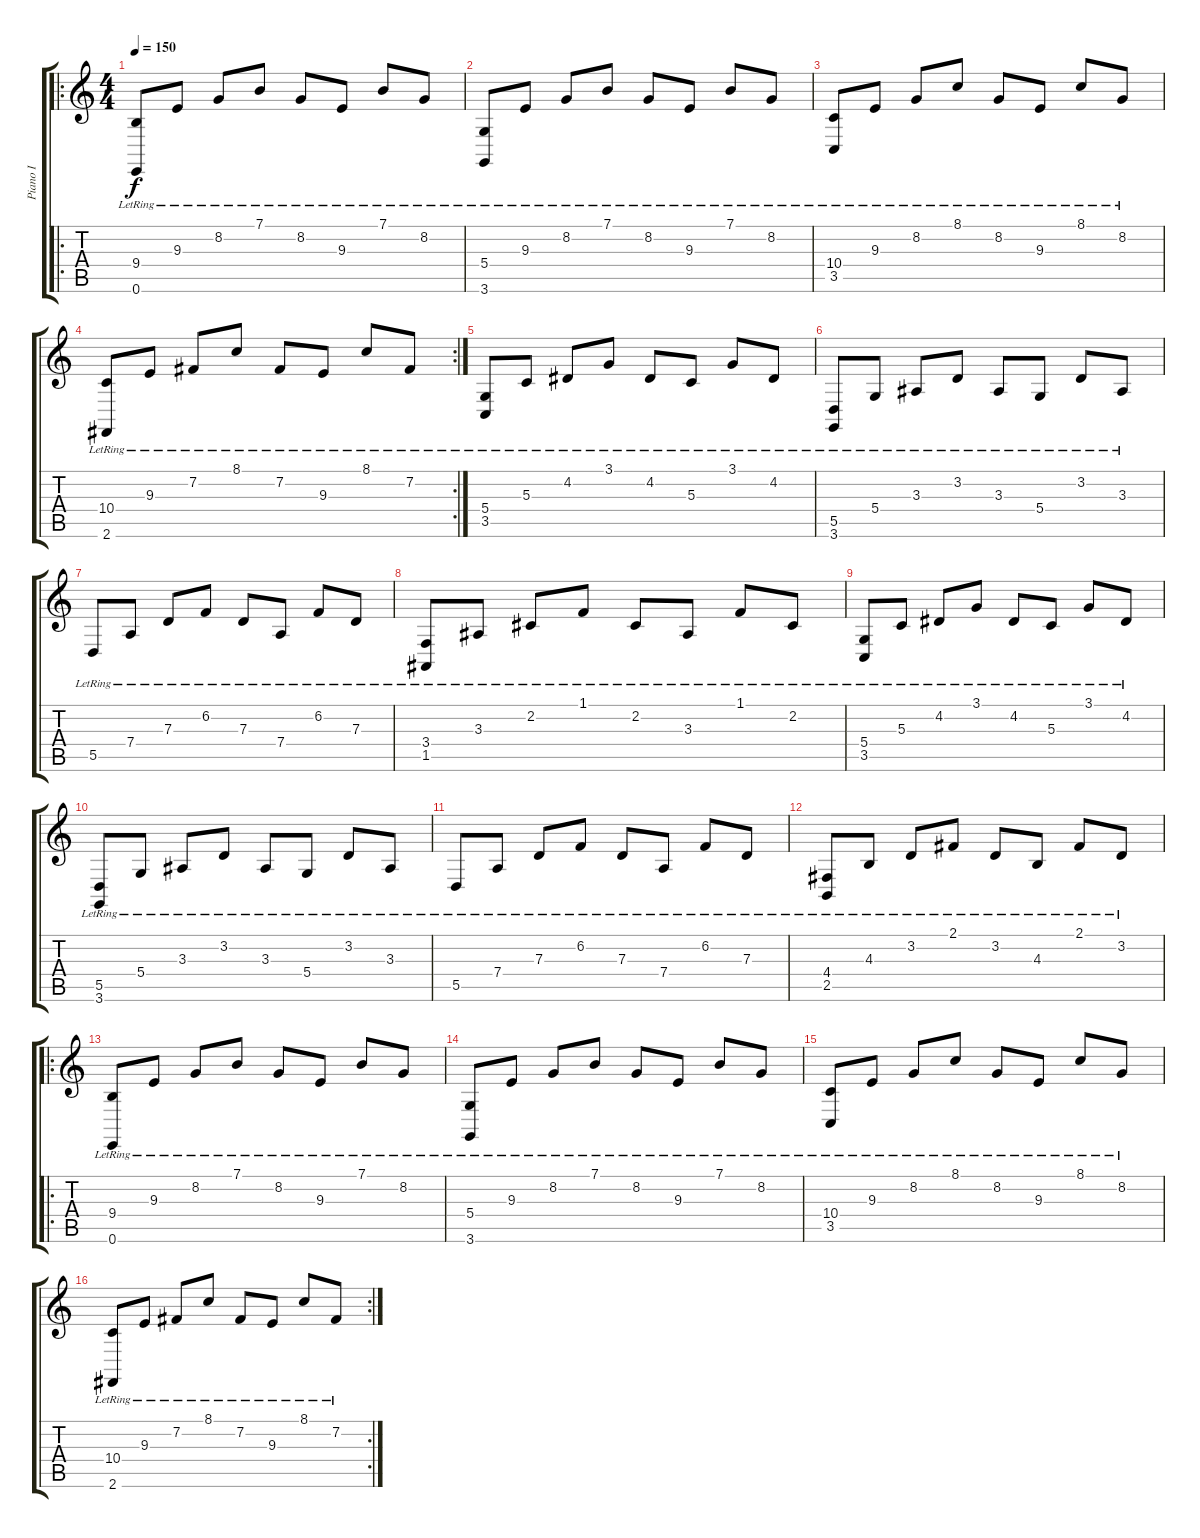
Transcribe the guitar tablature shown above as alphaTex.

\track ("Piano I" "Piano I") {instrument acousticgrandpiano}
\staff {score tabs}
\tuning (E4 B3 G3 D3 A2 E2) {hide}
\ro
\ts (4 4)
\tempo 150
\clef g2
\ks c
(9.4{lr} 0.6{lr}).8{dy f volume 14} 9.3{lr}.8 8.2{lr}.8 7.1{lr}.8 8.2{lr}.8 9.3{lr}.8 7.1{lr}.8 8.2{lr}.8 |
(5.4{lr} 3.6{lr}).8 9.3{lr}.8 8.2{lr}.8 7.1{lr}.8 8.2{lr}.8 9.3{lr}.8 7.1{lr}.8 8.2{lr}.8 |
(10.4{lr} 3.5{lr}).8 9.3{lr}.8 8.2{lr}.8 8.1{lr}.8 8.2{lr}.8 9.3{lr}.8 8.1{lr}.8 8.2{lr}.8 |
\rc 2
(10.4{lr} 2.6{lr}).8 9.3{lr}.8 7.2{lr}.8 8.1{lr}.8 7.2{lr}.8 9.3{lr}.8 8.1{lr}.8 7.2{lr}.8 |
(5.4{lr} 3.5{lr}).8 5.3{lr}.8 4.2{lr}.8 3.1{lr}.8 4.2{lr}.8 5.3{lr}.8 3.1{lr}.8 4.2{lr}.8 |
(5.5{lr} 3.6{lr}).8 5.4{lr}.8 3.3{lr}.8 3.2{lr}.8 3.3{lr}.8 5.4{lr}.8 3.2{lr}.8 3.3{lr}.8 |
5.5{lr}.8 7.4{lr}.8 7.3{lr}.8 6.2{lr}.8 7.3{lr}.8 7.4{lr}.8 6.2{lr}.8 7.3{lr}.8 |
(3.4{lr} 1.5{lr}).8 3.3{lr}.8 2.2{lr}.8 1.1{lr}.8 2.2{lr}.8 3.3{lr}.8 1.1{lr}.8 2.2{lr}.8 |
(5.4{lr} 3.5{lr}).8 5.3{lr}.8 4.2{lr}.8 3.1{lr}.8 4.2{lr}.8 5.3{lr}.8 3.1{lr}.8 4.2{lr}.8 |
(5.5{lr} 3.6{lr}).8 5.4{lr}.8 3.3{lr}.8 3.2{lr}.8 3.3{lr}.8 5.4{lr}.8 3.2{lr}.8 3.3{lr}.8 |
5.5{lr}.8 7.4{lr}.8 7.3{lr}.8 6.2{lr}.8 7.3{lr}.8 7.4{lr}.8 6.2{lr}.8 7.3{lr}.8 |
(4.4{lr} 2.5{lr}).8 4.3{lr}.8 3.2{lr}.8 2.1{lr}.8 3.2{lr}.8 4.3{lr}.8 2.1{lr}.8 3.2{lr}.8 |
\ro
(9.4{lr} 0.6{lr}).8{volume 14} 9.3{lr}.8 8.2{lr}.8 7.1{lr}.8 8.2{lr}.8 9.3{lr}.8 7.1{lr}.8 8.2{lr}.8 |
(5.4{lr} 3.6{lr}).8 9.3{lr}.8 8.2{lr}.8 7.1{lr}.8 8.2{lr}.8 9.3{lr}.8 7.1{lr}.8 8.2{lr}.8 |
(10.4{lr} 3.5{lr}).8 9.3{lr}.8 8.2{lr}.8 8.1{lr}.8 8.2{lr}.8 9.3{lr}.8 8.1{lr}.8 8.2{lr}.8 |
\rc 2
(10.4{lr} 2.6{lr}).8 9.3{lr}.8 7.2{lr}.8 8.1{lr}.8 7.2{lr}.8 9.3{lr}.8 8.1{lr}.8 7.2{lr}.8
